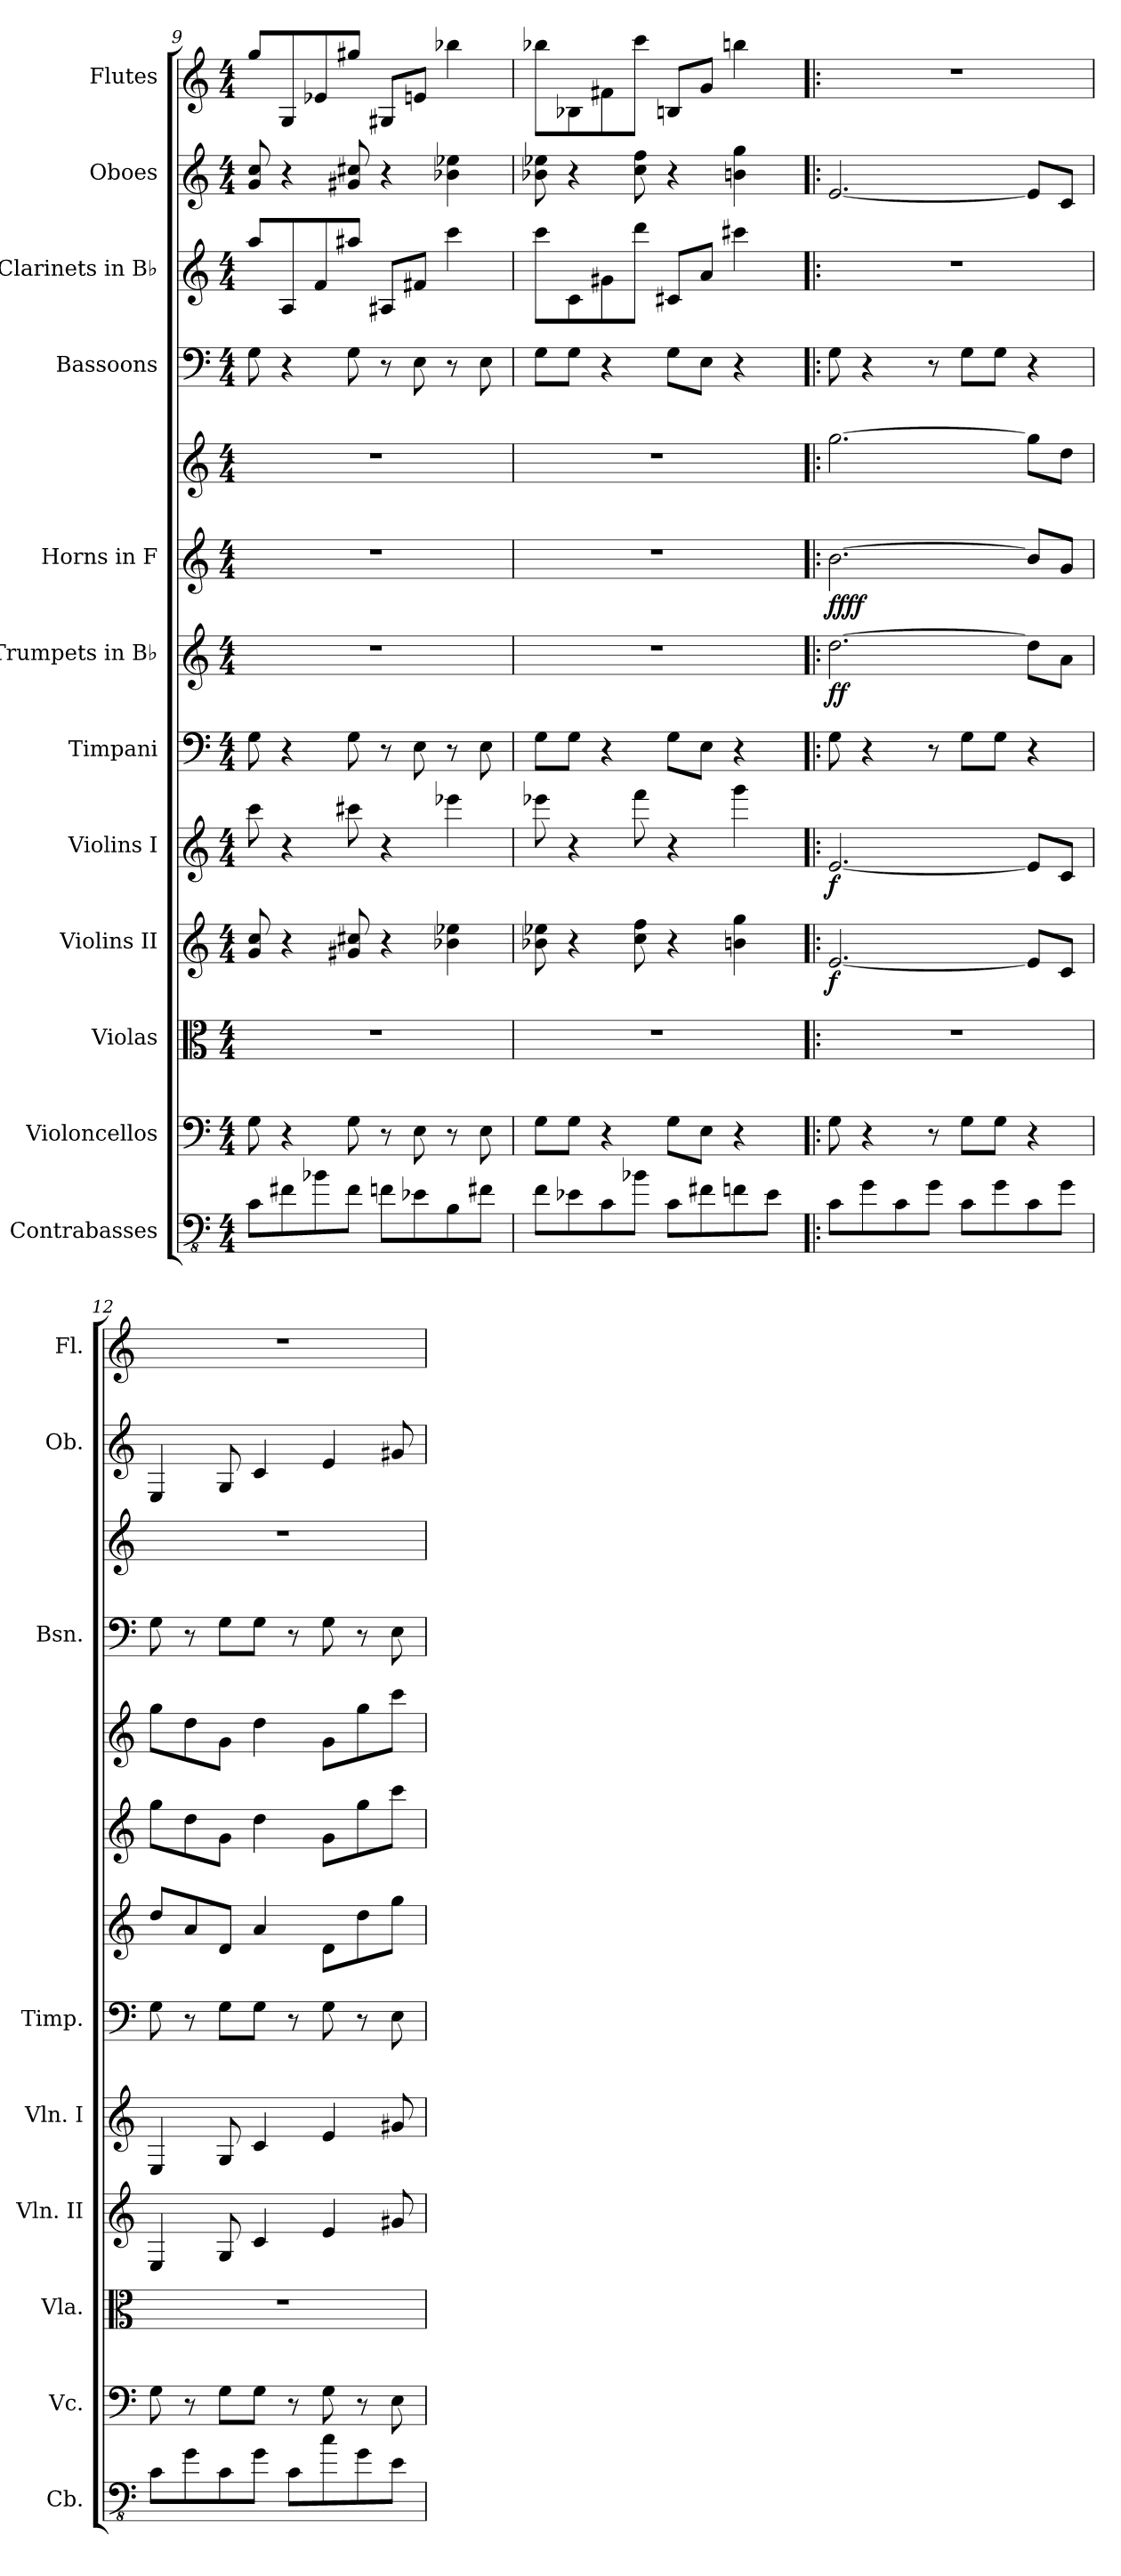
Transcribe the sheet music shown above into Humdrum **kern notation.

**kern	**kern	**kern	**kern	**dynam	**kern	**dynam	**kern	**kern	**dynam	**kern	**kern	**dynam	**kern	**kern	**kern	**kern
*part12	*part11	*part10	*part9	*part9	*part8	*part8	*part7	*part6	*part6	*part5	*part5	*part5	*part4	*part3	*part2	*part1
*staff13	*staff12	*staff11	*staff10	*staff10	*staff9	*staff9	*staff8	*staff7	*staff7	*staff6	*staff5	*staff5/6	*staff4	*staff3	*staff2	*staff1
*I"Contrabasses	*I"Violoncellos	*I"Violas	*I"Violins II	*	*I"Violins I	*	*I"Timpani	*I"Trumpets in B♭	*	*I"Horns in F	*	*	*I"Bassoons	*I"Clarinets in B♭	*I"Oboes	*I"Flutes
*I'Cb.	*I'Vc.	*I'Vla.	*I'Vln. II	*	*I'Vln. I	*	*I'Timp.	*	*	*	*	*	*I'Bsn.	*	*I'Ob.	*I'Fl.
*clefFv4	*clefF4	*clefC3	*clefG2	*	*clefG2	*	*clefF4	*clefG2	*	*clefG2	*clefG2	*	*clefF4	*clefG2	*clefG2	*clefG2
*ITrd7c12	*	*	*	*	*	*	*	*ITrd1c2	*	*ITrd4c7	*ITrd4c7	*	*	*ITrd1c2	*	*
*k[]	*k[]	*k[]	*k[]	*	*k[]	*	*k[]	*k[b-e-]	*	*k[b-]	*k[b-]	*	*k[]	*k[b-e-]	*k[]	*k[]
*M4/4	*M4/4	*M4/4	*M4/4	*	*M4/4	*	*M4/4	*M4/4	*	*M4/4	*M4/4	*	*M4/4	*M4/4	*M4/4	*M4/4
=9	=9	=9	=9	=9	=9	=9	=9	=9	=9	=9	=9	=9	=9	=9	=9	=9
8CC\L	8G\	1r	8g/ 8cc/	.	8ccc\	.	8G\	1r	.	1r	1r	.	8G\	8gg/L	8g/ 8cc/	8gg/L
8FF#X\	4r	.	4r	.	4r	.	4r	.	.	.	.	.	4r	8G/	4r	8G/
8BB-X\	.	.	.	.	.	.	.	.	.	.	.	.	.	8e-/	.	8e-X/
8FF#\J	8G\	.	8g#X/ 8cc#X/	.	8ccc#X\	.	8G\	.	.	.	.	.	8G\	8gg#X/J	8g#X/ 8cc#X/	8gg#X/J
8FFn\L	8r	.	4r	.	4r	.	8r	.	.	.	.	.	8r	8G#X/L	4r	8G#X/L
8EE-X\	8E\	.	.	.	.	.	8E\	.	.	.	.	.	8E\	8en/J	.	8en/J
8BBB\	8r	.	4b-X\ 4ee-X\	.	4eee-X\	.	8r	.	.	.	.	.	8r	4bb-\	4b-X\ 4ee-X\	4bb-X\
8FF#X\J	8E\	.	.	.	.	.	8E\	.	.	.	.	.	8E\	.	.	.
!!LO:PB:g=z
=10	=10	=10	=10	=10	=10	=10	=10	=10	=10	=10	=10	=10	=10	=10	=10	=10
8FF\L	8G\L	1r	8b-X\ 8ee-X\	.	8eee-X\	.	8G\L	1r	.	1r	1r	.	8G\L	8bb-\L	8b-X\ 8ee-X\	8bb-X\L
8EE-X\	8G\J	.	4r	.	4r	.	8G\J	.	.	.	.	.	8G\J	8B-\	4r	8B-X\
8CC\	4r	.	.	.	.	.	4r	.	.	.	.	.	4r	8f#X\	.	8f#X\
8BB-X\J	.	.	8cc\ 8ff\	.	8fff\	.	.	.	.	.	.	.	.	8ccc\J	8cc\ 8ff\	8ccc\J
8CC\L	8G\L	.	4r	.	4r	.	8G\L	.	.	.	.	.	8G\L	8Bn/L	4r	8Bn/L
8FF#X\	8E\J	.	.	.	.	.	8E\J	.	.	.	.	.	8E\J	8g/J	.	8g/J
8FFn\	4r	.	4bn\ 4gg\	.	4ggg\	.	4r	.	.	.	.	.	4r	4bbn\	4bn\ 4gg\	4bbn\
8EE-\J	.	.	.	.	.	.	.	.	.	.	.	.	.	.	.	.
=11!|:	=11!|:	=11!|:	=11!|:	=11!|:	=11!|:	=11!|:	=11!|:	=11!|:	=11!|:	=11!|:	=11!|:	=11!|:	=11!|:	=11!|:	=11!|:	=11!|:
!	!	!	!	!LO:DY:b	!	!LO:DY:b	!	!	!LO:DY:b	!	!	!LO:DY:b=2	!	!	!	!
!	!	!	!	!	!	!	!	!	!	!	!	!LO:DY:n=1:b	!	!	!	!
8CC\L	8G\	1r	[2.e/	f	[2.e/	f	8G\	[2.cc\	ff	[2.e\	[2.cc\	ff ff	8G\	1r	[2.e/	1r
8GG\	4r	.	.	.	.	.	4r	.	.	.	.	.	4r	.	.	.
8CC\	.	.	.	.	.	.	.	.	.	.	.	.	.	.	.	.
8GG\J	8r	.	.	.	.	.	8r	.	.	.	.	.	8r	.	.	.
8CC\L	8G\L	.	.	.	.	.	8G\L	.	.	.	.	.	8G\L	.	.	.
8GG\	8G\J	.	.	.	.	.	8G\J	.	.	.	.	.	8G\J	.	.	.
8CC\	4r	.	8e/L]	.	8e/L]	.	4r	8cc\L]	.	8e/L]	8cc\L]	.	4r	.	8e/L]	.
8GG\J	.	.	8c/J	.	8c/J	.	.	8g\J	.	8c/J	8g\J	.	.	.	8c/J	.
=12	=12	=12	=12	=12	=12	=12	=12	=12	=12	=12	=12	=12	=12	=12	=12	=12
8CC\L	8G\	1r	4E/	.	4E/	.	8G\	8cc/L	.	8cc\L	8cc\L	.	8G\	1r	4E/	1r
8GG\	8r	.	.	.	.	.	8r	8g/	.	8g\	8g\	.	8r	.	.	.
8CC\	8G\L	.	8G/	.	8G/	.	8G\L	8c/J	.	8c\J	8c\J	.	8G\L	.	8G/	.
8GG\J	8G\J	.	4c/	.	4c/	.	8G\J	4g/	.	4g\	4g\	.	8G\J	.	4c/	.
8CC\L	8r	.	.	.	.	.	8r	.	.	.	.	.	8r	.	.	.
8C\	8G\	.	4e/	.	4e/	.	8G\	8c\L	.	8c\L	8c\L	.	8G\	.	4e/	.
8GG\	8r	.	.	.	.	.	8r	8cc\	.	8cc\	8cc\	.	8r	.	.	.
8EE\J	8E\	.	8g#X/	.	8g#X/	.	8E\	8ff\J	.	8ff\J	8ff\J	.	8E\	.	8g#X/	.
=	=	=	=	=	=	=	=	=	=	=	=	=	=	=	=	=
*-	*-	*-	*-	*-	*-	*-	*-	*-	*-	*-	*-	*-	*-	*-	*-	*-
